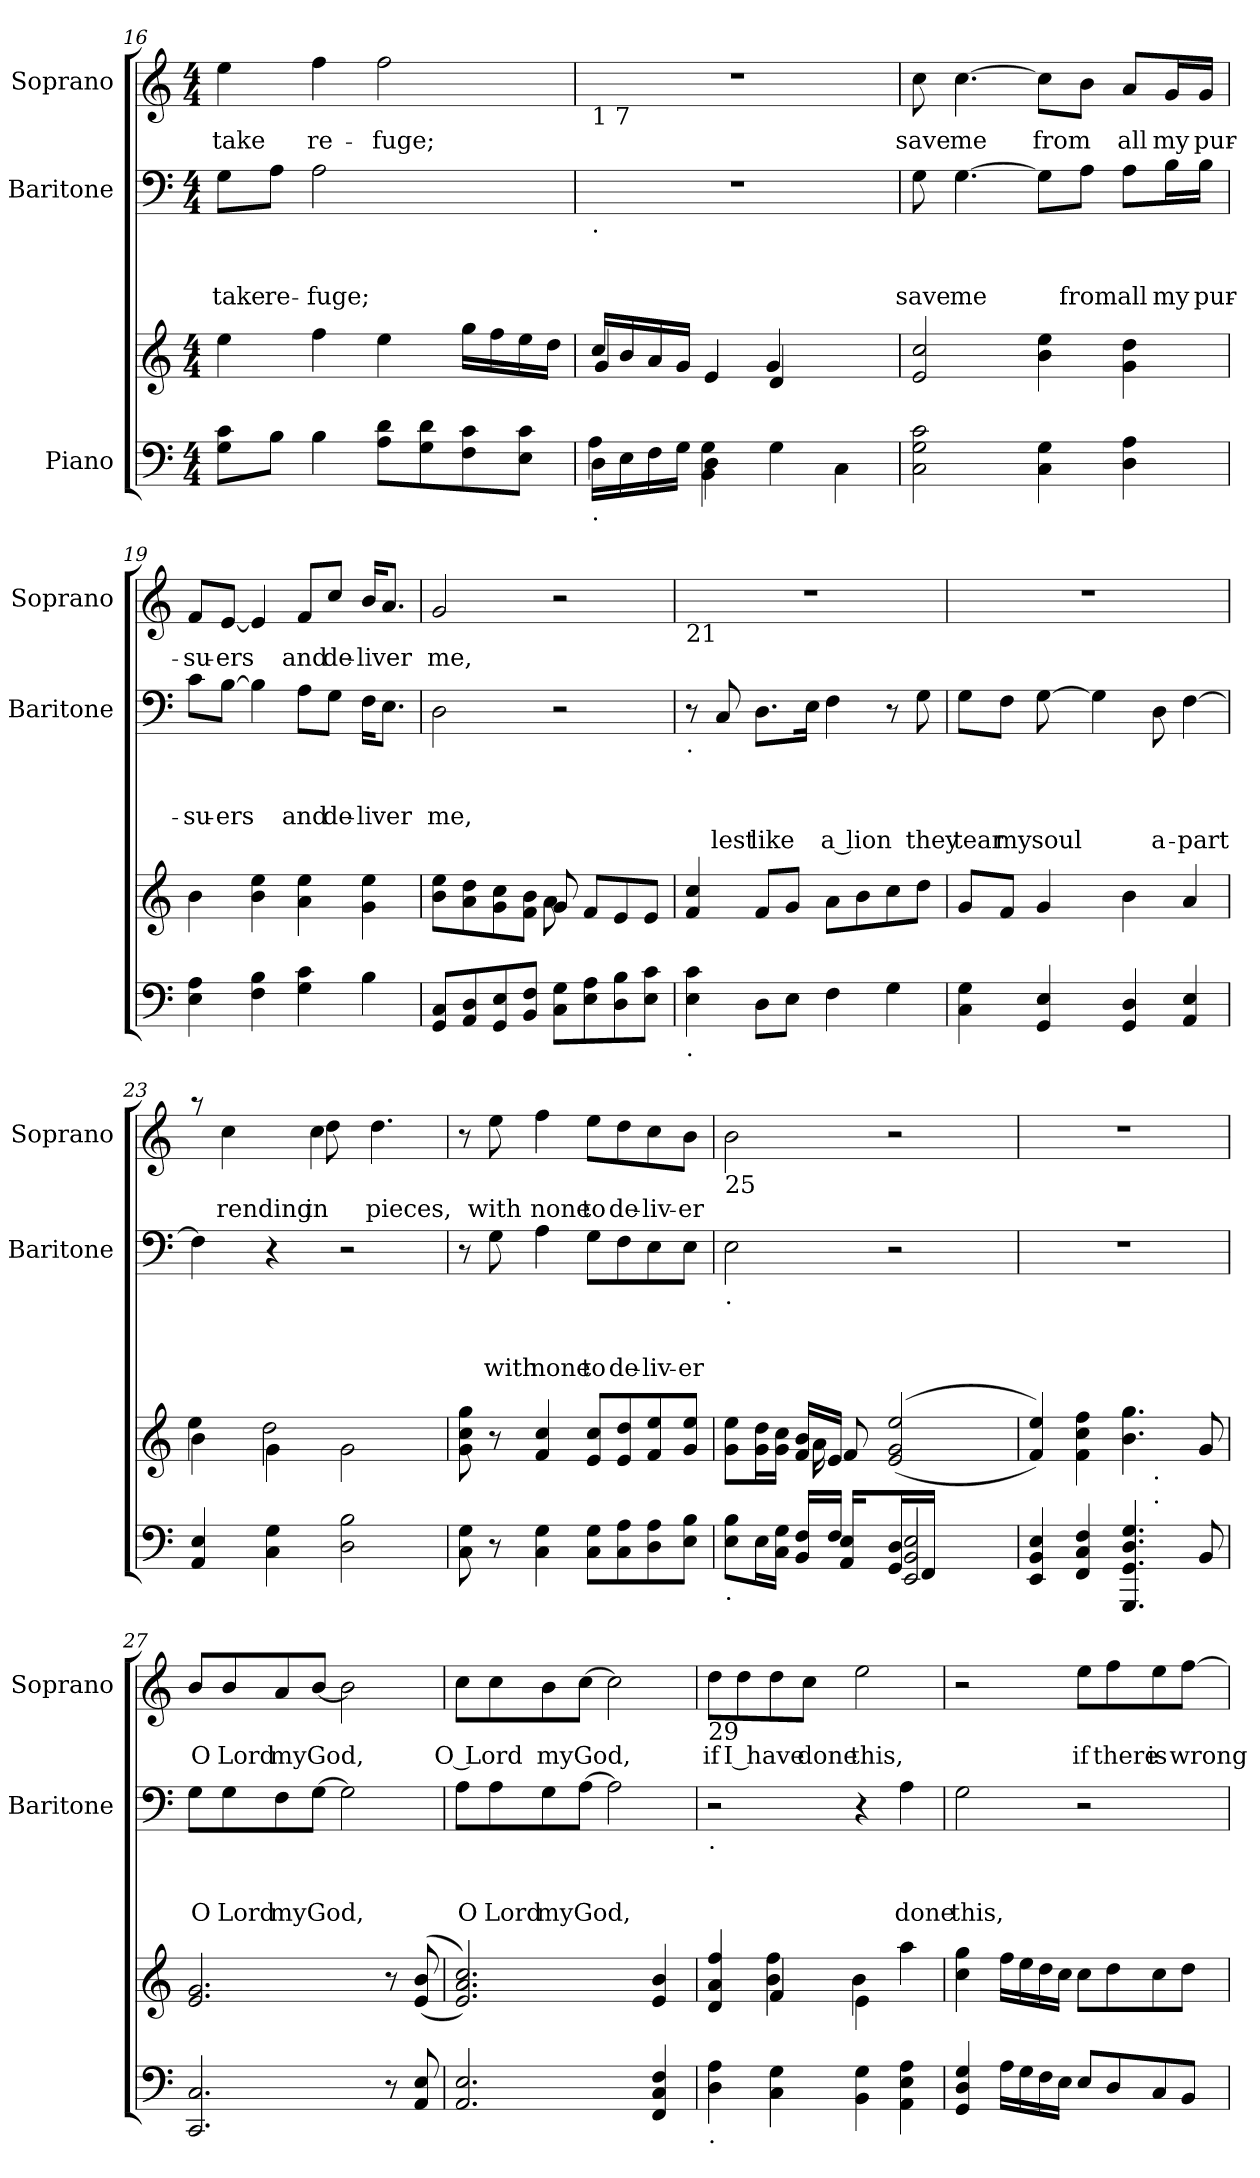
**kern	**kern	**kern	**text	**text	**text	**text	**kern	**text
*part3	*part3	*part2	*part2	*part2	*part2	*part2	*part1	*part1
*staff4	*staff3	*staff2	*staff2	*staff2	*staff2	*staff2	*staff1	*staff1
*I"Piano	*	*I"Baritone	*	*	*	*	*I"Soprano	*
*	*	*I'Baritone	*	*	*	*	*I'Soprano	*
*clefF4	*clefG2	*clefF4	*	*	*	*	*clefG2	*
*k[]	*k[]	*k[]	*	*	*	*	*k[]	*
*C:	*C:	*C:	*	*	*	*	*C:	*
*M4/4	*M4/4	*M4/4	*	*	*	*	*M4/4	*
=16	=16	=16	=16	=16	=16	=16	=16	=16
!	!	!	!	!	!LO:LY:b	!	!	!LO:LY:b
8G\ 8c\L	4ee\	8G\L	.	.	take	.	4ee\	take
!LO:N:head=solid	!	!	!	!	!LO:LY:b	!	!	!
8B\J	.	8A\J	.	.	re-	.	.	.
!LO:N:head=solid	!	!	!	!	!LO:LY:b	!	!	!LO:LY:b:rj
4B\	4ff\	2A\	.	.	-fuge;	.	4ff\	re-
!	!LO:N:head=solid	!	!	!	!	!	!	!LO:LY:b
8A\ 8d\L	4ee\	.	.	.	.	.	2ff\	-fuge;
8G\ 8d\	.	.	.	.	.	.	.	.
8F\ 8c\	16gg\LL	4ryy	.	.	.	.	.	.
.	16ff\	.	.	.	.	.	.	.
8E\ 8c\J	16ee\	.	.	.	.	.	.	.
.	16dd\JJ	.	.	.	.	.	.	.
!!LO:PB:g=z
=17	=17	=17	=17	=17	=17	=17	=17	=17
*^	*^	*	*	*	*	*	*	*
!	!	!	!	!	!	!	!	!	!LO:TX:b:t=1 7	!
!	!	!	!	!LO:TX:b:t=.	!	!	!	!	!	!
!LO:TX:b:t=.	!	!	!	!	!	!	!	!	!	!
16D\LL	4A\	16cc/LL	4g/	1r	.	.	.	.	1r	.
16E\	.	16b/	.	.	.	.	.	.	.	.
16F\	.	16a/	.	.	.	.	.	.	.	.
16G\JJ	.	16g/JJ	.	.	.	.	.	.	.	.
!	!	!LO:N:head=solid	!	!	!	!	!	!	!	!
4D\	4BB\ 4G\	4e/	4ryy	.	.	.	.	.	.	.
!LO:N:head=solid	!	!	!LO:N:head=solid	!	!	!	!	!	!	!
4G\	4ryy	4d/	4g/	.	.	.	.	.	.	.
4ryy	4C\	4ryy	4ryy	.	.	.	.	.	.	.
=18	=18	=18	=18	=18	=18	=18	=18	=18	=18	=18
!	!	!	!	!	!	!	!LO:LY:b	!	!	!LO:LY:b
*v	*v	*	*	*	*	*	*	*	*	*
*	*v	*v	*	*	*	*	*	*	*
2C\ 2G\ 2c\	2e/ 2cc/	8G\	.	.	save	.	8cc\	save
!	!	!	!	!	!LO:LY:b	!	!	!LO:LY:b
.	.	[>4.G\	.	.	me	.	[>4.cc\	me
!	!	!	!	!	!	!	!	!LO:LY:b
4C\ 4G\	4b\ 4ee\	8G\L]	.	.	.	.	8cc\L]	from
!	!	!	!	!	!LO:LY:b	!	!	!
.	.	8A\J	.	.	from	.	8b\J	.
!	!	!	!	!	!LO:LY:b	!	!	!LO:LY:b:rj
4D\ 4A\	4g\ 4dd\	8A\L	.	.	all	.	8a/L	all
!	!	!	!	!	!LO:LY:b	!	!	!LO:LY:b
.	.	16B\L	.	.	my	.	16g/L	my
!	!	!	!	!	!LO:LY:b	!	!	!LO:LY:b
.	.	16B\JJ	.	.	pur-	.	16g/JJ	pur-
=19	=19	=19	=19	=19	=19	=19	=19	=19
!	!LO:N:head=solid	!	!	!	!LO:LY:b	!	!	!LO:LY:b
4E\ 4A\	4b\	8c\L	.	.	-su-	.	8f/L	-su-
!	!	!	!	!	!LO:LY:b	!	!	!LO:LY:b:rj
.	.	[>8B\J	.	.	-ers	.	[<8e/J	-ers
4F\ 4B\	4b\ 4ee\	4B\]	.	.	.	.	4e/]	.
!	!	!	!	!	!LO:LY:b:rj	!	!	!LO:LY:b:rj
4G\ 4c\	4a\ 4ee\	8A\L	.	.	and	.	8f/L	and
!	!	!	!	!	!LO:LY:b	!	!	!LO:LY:b
.	.	8G\J	.	.	de-	.	8cc/J	de-
!LO:N:head=solid	!	!	!	!	!LO:LY:b	!	!	!LO:LY:b
4B\	4g\ 4ee\	16F\KL	.	.	-li­ver	.	16b/KL	-li­ver
.	.	8.E\J	.	.	.	.	8.a/J	.
=20	=20	=20	=20	=20	=20	=20	=20	=20
*	*^	*	*	*	*	*	*	*
!	!	!	!	!	!	!LO:LY:b	!	!	!LO:LY:b
8GG/ 8C/L	8b\ 8ee\L	2ryy	2D\	.	.	me,	.	2g/	me,
8AA/ 8D/	8a\ 8dd\	.	.	.	.	.	.	.	.
8GG/ 8E/	8g\ 8cc\	.	.	.	.	.	.	.	.
8BB/ 8F/J	8f\ 8b\J	.	.	.	.	.	.	.	.
!	!LO:N:head=solid	!	!	!	!	!	!	!	!
8C\ 8G\L	8g/	8a\	2r	.	.	.	.	2r	.
!	!	!LO:N:head=solid	!	!	!	!	!	!	!
8E\ 8A\	4.ryy	8f/L	.	.	.	.	.	.	.
!	!	!LO:N:head=solid	!	!	!	!	!	!	!
8D\ 8B\	.	8e/	.	.	.	.	.	.	.
8E\ 8c\J	.	8e/J	.	.	.	.	.	.	.
!!LO:LB:g=z
=21	=21	=21	=21	=21	=21	=21	=21	=21	=21
!	!	!	!	!	!	!	!	!LO:TX:b:t=21	!
!	!	!	!LO:TX:b:t=.	!	!	!	!	!	!
!LO:TX:b:t=.	!	!	!	!	!	!	!	!	!
!	!LO:N:n=1:head=solid	!	!	!	!	!	!	!	!
*	*v	*v	*	*	*	*	*	*	*
4E\ 4c\	4f/ 4cc/	8r	.	.	.	.	1r	.
!	!	!	!	!	!	!LO:LY:b	!	!
.	.	8C/	.	.	.	lest	.	.
!	!	!	!	!	!	!LO:LY:b	!	!
8D\L	8f/L	8.D\L	.	.	.	like	.	.
8E\J	8g/J	.	.	.	.	.	.	.
.	.	16E\Jk	.	.	.	.	.	.
!	!	!	!	!	!	!LO:LY:b:rj	!	!
4F\	8a\L	4F\	.	.	.	a li­on	.	.
.	8b\	.	.	.	.	.	.	.
!	!LO:N:head=solid	!	!	!	!	!	!	!
4G\	8cc\	8r	.	.	.	.	.	.
!	!LO:N:head=solid	!	!	!	!	!LO:LY:b	!	!
.	8dd\J	8G\	.	.	.	they	.	.
=22	=22	=22	=22	=22	=22	=22	=22	=22
!	!	!	!	!	!	!LO:LY:b	!	!
4C\ 4G\	8g/L	8G\L	.	.	.	tear	1r	.
!	!	!	!	!	!	!LO:LY:b	!	!
.	8f/J	8F\J	.	.	.	my	.	.
!	!	!	!	!	!	!LO:LY:b	!	!
4GG/ 4E/	4g/	[>8G\	.	.	.	soul	.	.
.	.	4G\]	.	.	.	.	.	.
4GG/ 4D/	4b\	.	.	.	.	.	.	.
!	!	!	!	!	!	!LO:LY:b	!	!
.	.	8D\	.	.	.	a-	.	.
!	!	!	!	!	!	!LO:LY:b:rj	!	!
4AA/ 4E/	4a/	[>4F\	.	.	.	-part	.	.
=23	=23	=23	=23	=23	=23	=23	=23	=23
!	!LO:N:head=solid	!	!	!	!	!	!	!
*	*^	*	*	*	*	*	*^	*
*	*	*^	*	*	*	*	*	*	*	*
4AA/ 4E/	4b\	4ee\	4ryy	4F\]	.	.	.	.	8raa	4.ryy	.
!	!	!	!	!	!	!	!	!	!	!	!LO:LY:b
.	.	.	.	.	.	.	.	.	4cc\	.	rend­ing
4C\ 4G\	4g\	4ryy	2dd\	4r	.	.	.	.	.	.	.
!	!	!	!	!	!	!	!	!	!	!	!LO:LY:b:rj
!	!	!	!	!	!	!	!	!	!	!	!LO:LY:b:rj
.	.	.	.	.	.	.	.	.	4cc\	8dd\	in
2D\ 2B\	2ryy	2g\	.	2r	.	.	.	.	.	8ryy	.
!	!	!	!	!	!	!	!	!	!	!	!LO:LY:b
.	.	.	.	.	.	.	.	.	4.ryy	4.dd\	pie­ces,
.	.	.	4ryy	.	.	.	.	.	.	.	.
*	*v	*v	*v	*	*	*	*	*	*v	*v	*
=24	=24	=24	=24	=24	=24	=24	=24	=24
8C\ 8G\	8g\ 8cc\ 8gg\	8r	.	.	.	.	8r	.
!	!	!	!	!	!LO:LY:b:rj	!	!	!LO:LY:b:rj
8r	8r	8G\	.	.	with	.	8ee\	with
!LO:N:n=2:head=solid	!	!	!	!	!LO:LY:b	!	!	!LO:LY:b
4C\ 4G\	4f/ 4cc/	4A\	.	.	none	.	4ff\	none
!	!	!	!	!	!LO:LY:b:rj	!	!	!LO:LY:b:rj
8C\ 8G\L	8e/ 8cc/L	8G\L	.	.	to	.	8ee\L	to
!	!	!	!	!	!LO:LY:b	!	!	!LO:LY:b
8C\ 8A\	8e/ 8dd/	8F\	.	.	de-	.	8dd\	de-
!	!	!	!	!	!LO:LY:b	!	!	!LO:LY:b
8D\ 8A\	8f/ 8ee/	8E\	.	.	-liv-	.	8cc\	-liv-
!	!	!	!	!	!LO:LY:b	!	!	!LO:LY:b
8E\ 8B\J	8g/ 8ee/J	8E\J	.	.	-er	.	8b\J	-er
!!LO:PB:g=z
=25	=25	=25	=25	=25	=25	=25	=25	=25
*^	*^	*	*	*	*	*	*	*
*	*^	*	*^	*	*	*	*	*	*	*
!	!	!	!	!	!	!	!	!	!	!	!LO:TX:b:t=25	!
!	!	!	!	!	!	!LO:TX:b:t=.	!	!	!	!	!	!
!LO:TX:b:t=.	!	!	!	!	!	!	!	!	!	!	!	!
8E\ 8B\L	4ryy	2ryy	8g\ 8ee\L	4ryy	4ryy	2E\	.	.	.	.	2b\	.
!LO:N:head=solid	!	!	!	!	!	!	!	!	!	!	!	!
16E\L	.	.	16g\ 16dd\L	.	.	.	.	.	.	.	.	.
16C\ 16G\JJ	.	.	16g\ 16cc\JJ	.	.	.	.	.	.	.	.	.
16BB/ 16F/LL	16ryy	.	16f/ 16b/LL	16ryy	16ryy	.	.	.	.	.	.	.
!	!	!	!	!	!LO:N:head=solid	!	!	!	!	!	!	!
16F/JJ	16AA/ 16E/LL	.	16e/JJ	16a\	8f/	.	.	.	.	.	.	.
2ryy	8ryy	.	2ryy	2ryy	.	.	.	.	.	.	.	.
.	.	.	.	.	16ryy	.	.	.	.	.	.	.
.	16GG/ 16D/	2EE/ 2BB/ 2E/	.	.	((<2e/ 2g/ 2ee/	2r	.	.	.	.	2r	.
.	16FF/JJ	.	.	.	.	.	.	.	.	.	.	.
.	4.ryy	.	.	.	.	.	.	.	.	.	.	.
8ryy	.	.	8ryy	8ryy	.	.	.	.	.	.	.	.
*v	*v	*v	*	*	*	*	*	*	*	*	*	*
*	*	*v	*v	*	*	*	*	*	*	*
=26	=26	=26	=26	=26	=26	=26	=26	=26	=26
!	!LO:N:n=1:head=solid	!	!	!	!	!	!	!	!
4EE/ 4BB/ 4E/	4f/ 4ee/))	2ryy	1r	.	.	.	.	1r	.
4FF/ 4C/ 4F/	4f\ 4cc\ 4ff\	.	.	.	.	.	.	.	.
!	!	!LO:N:n=1:head=solid	!	!	!	!	!	!	!
4.GGG/ 4.GG/ 4.D/ 4.G/	8ryy	4.b\ 4.gg\	.	.	.	.	.	.	.
!	!LO:TX:b:t=.	!	!	!	!	!	!	!	!
!	!LO:TX:b:t=.	!	!	!	!	!	!	!	!
.	4.ryy	.	.	.	.	.	.	.	.
8BB/	.	8g/	.	.	.	.	.	.	.
=27	=27	=27	=27	=27	=27	=27	=27	=27	=27
!	!	!	!	!	!	!LO:LY:b:rj	!	!	!LO:LY:b:rj
*	*v	*v	*	*	*	*	*	*	*
2.CC/ 2.C/	2.e/ 2.g/	8G\L	.	.	O	.	8b/L	O
!	!	!	!	!	!LO:LY:b	!	!	!LO:LY:b
.	.	8G\	.	.	Lord	.	8b/	Lord
!	!	!	!	!	!LO:LY:b	!	!	!LO:LY:b
.	.	8F\	.	.	my	.	8a/	my
!	!	!	!	!	!LO:LY:b	!	!	!LO:LY:b
.	.	[>8G\J	.	.	God,	.	[<8b/J	God,
.	.	2G\]	.	.	.	.	2b\]	.
8r	8r	.	.	.	.	.	.	.
!	!LO:N:n=2:head=solid	!	!	!	!	!	!	!
8AA/ 8E/	((<8e/ 8b/	.	.	.	.	.	.	.
=28	=28	=28	=28	=28	=28	=28	=28	=28
!	!	!	!	!	!LO:LY:b	!	!	!LO:LY:b:rj
2.AA/ 2.E/	2.e/ 2.a/ 2.cc/))	8A\L	.	.	O	.	8cc\L	O Lord
!	!	!	!	!	!LO:LY:b	!	!	!
.	.	8A\	.	.	Lord	.	8cc\	.
!	!	!	!	!	!LO:LY:b	!	!	!LO:LY:b
.	.	8G\	.	.	my	.	8b\	my
!	!	!	!	!	!LO:LY:b	!	!	!LO:LY:b
.	.	[>8A\J	.	.	God,	.	[>8cc\J	God,
.	.	2A\]	.	.	.	.	2cc\]	.
!	!LO:N:n=2:head=solid	!	!	!	!	!	!	!
4FF/ 4C/ 4F/	4e/ 4b/	.	.	.	.	.	.	.
!!LO:LB:g=z
=29	=29	=29	=29	=29	=29	=29	=29	=29
*	*^	*	*	*	*	*	*	*
*	*	*^	*	*	*	*	*	*	*
!	!	!	!	!	!	!	!	!	!LO:TX:b:t=29	!
!	!	!	!	!LO:TX:b:t=.	!	!	!	!	!	!
!LO:TX:b:t=.	!	!	!	!	!	!	!	!	!	!
!	!	!	!	!	!	!	!	!	!	!LO:LY:b:rj
4D\ 4A\	4d/ 4a/ 4ff/	4ryy	2ryy	2r	.	.	.	.	8dd\L	if
!	!	!	!	!	!	!	!	!	!	!LO:LY:b:rj
.	.	.	.	.	.	.	.	.	8dd\	I have
!	!LO:N:head=solid	!LO:N:n=2:head=solid	!	!	!	!	!	!	!	!
4C\ 4G\	4f/	4b\ 4ff\	.	.	.	.	.	.	8dd\	.
!	!	!	!	!	!	!	!	!	!	!LO:LY:b
.	.	.	.	.	.	.	.	.	8cc\J	done
!	!	!	!LO:N:head=solid	!	!	!	!	!	!	!LO:LY:b
4BB\ 4G\	4e\	4ryy	4b\	4r	.	.	.	.	2ee\	this,
!	!	!	!	!	!	!	!LO:LY:b	!	!	!
4AA\ 4E\ 4A\	4ryy	4aa\	4ryy	4A\	.	.	done	.	.	.
=30	=30	=30	=30	=30	=30	=30	=30	=30	=30	=30
!	!LO:N:n=1:head=solid	!	!	!	!	!	!LO:LY:b	!	!	!
*	*v	*v	*v	*	*	*	*	*	*	*
4GG/ 4D/ 4G/	4cc\ 4gg\	2G\	.	.	this,	.	2r	.
16A\LL	16ff\LL	.	.	.	.	.	.	.
16G\	16ee\	.	.	.	.	.	.	.
16F\	16dd\	.	.	.	.	.	.	.
16E\JJ	16cc\JJ	.	.	.	.	.	.	.
!	!	!	!	!	!	!	!	!LO:LY:b:rj
8E/L	8cc\L	2r	.	.	.	.	8ee\L	if
!	!	!	!	!	!	!	!	!LO:LY:b
8D/	8dd\	.	.	.	.	.	8ff\	there
!	!	!	!	!	!	!	!	!LO:LY:b:rj
8C/	8cc\	.	.	.	.	.	8ee\	is
!	!	!	!	!	!	!	!	!LO:LY:b
8BB/J	8dd\J	.	.	.	.	.	[>8ff\J	wrong
=	=	=	=	=	=	=	=	=
*-	*-	*-	*-	*-	*-	*-	*-	*-
